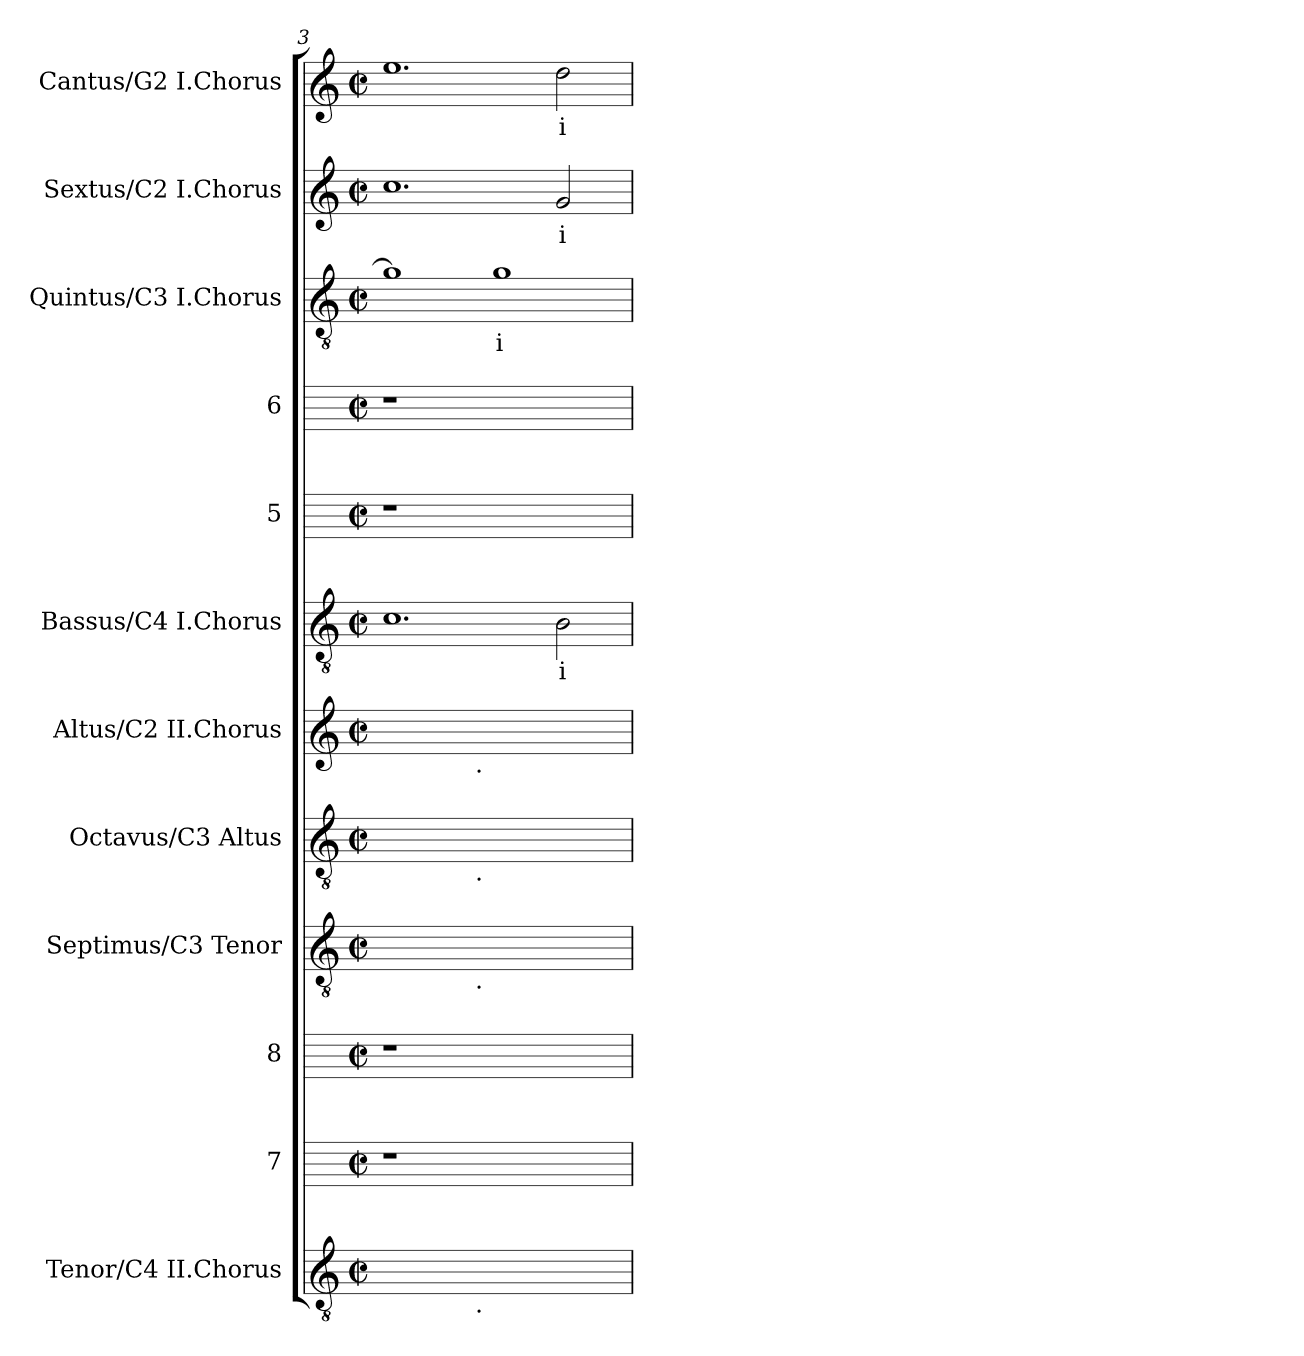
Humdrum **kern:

**kern	**kern	**kern	**kern	**kern	**kern	**kern	**text	**kern	**kern	**kern	**text	**kern	**text	**kern	**text
*part12	*part11	*part10	*part9	*part8	*part7	*part6	*part6	*part5	*part4	*part3	*part3	*part2	*part2	*part1	*part1
*staff12	*staff11	*staff10	*staff9	*staff8	*staff7	*staff6	*staff6	*staff5	*staff4	*staff3	*staff3	*staff2	*staff2	*staff1	*staff1
*I"Tenor/C4  II.Chorus	*I"7	*I"8	*I"Septimus/C3  Tenor	*I"Octavus/C3  Altus	*I"Altus/C2  II.Chorus	*I"Bassus/C4  I.Chorus	*	*I"5	*I"6	*I"Quintus/C3  I.Chorus	*	*I"Sextus/C2  I.Chorus	*	*I"Cantus/G2  I.Chorus	*
*I'T	*	*	*	*	*I'A	*I'B	*	*	*	*	*	*	*	*I'C	*
*clefGv2	*	*	*clefGv2	*clefGv2	*clefG2	*clefGv2	*	*	*	*clefGv2	*	*clefG2	*	*clefG2	*
*k[]	*k[]	*k[]	*k[]	*k[]	*k[]	*k[]	*	*k[]	*k[]	*k[]	*	*k[]	*	*k[]	*
*C:	*C:	*C:	*C:	*C:	*C:	*C:	*	*C:	*C:	*C:	*	*C:	*	*C:	*
*M2/2	*M2/2	*M2/2	*M2/2	*M2/2	*M2/2	*M2/2	*	*M2/2	*M2/2	*M2/2	*	*M2/2	*	*M2/2	*
*met(c|)	*met(c|)	*met(c|)	*met(c|)	*met(c|)	*met(c|)	*met(c|)	*	*met(c|)	*met(c|)	*met(c|)	*	*met(c|)	*	*met(c|)	*
=3	=3	=3	=3	=3	=3	=3	=3	=3	=3	=3	=3	=3	=3	=3	=3
!	!	!	!	!	!	!	!LO:LY:b:cj	!	!	!	!LO:LY:b:cj	!	!LO:LY:b:cj	!	!LO:LY:b:cj
2...ryy	1r	1r	2...ryy	2...ryy	2...ryy	1.c	--	1r	1r	1g]	--	1.cc	--	1.ee	--
!	!	!	!	!	!LO:TX:b:t=.	!	!	!	!	!	!	!	!	!	!
!	!	!	!	!LO:TX:b:t=.	!	!	!	!	!	!	!	!	!	!	!
!	!	!	!LO:TX:b:t=.	!	!	!	!	!	!	!	!	!	!	!	!
!LO:TX:b:t=.	!	!	!	!	!	!	!	!	!	!	!	!	!	!	!
1ryy	.	.	1ryy	1ryy	1ryy	.	.	.	.	.	.	.	.	.	.
!	!	!	!	!	!	!	!	!	!	!	!LO:LY:b:cj	!	!	!	!
.	1ryy	1ryy	.	.	.	.	.	1ryy	1ryy	1g	-i	.	.	.	.
!	!	!	!	!	!	!	!LO:LY:b:cj	!	!	!	!	!	!LO:LY:b:cj	!	!LO:LY:b:cj
.	.	.	.	.	.	2B\	-i	.	.	.	.	2g/	-i	2dd\	-i
16ryy	.	.	16ryy	16ryy	16ryy	.	.	.	.	.	.	.	.	.	.
=	=	=	=	=	=	=	=	=	=	=	=	=	=	=	=
*-	*-	*-	*-	*-	*-	*-	*-	*-	*-	*-	*-	*-	*-	*-	*-
